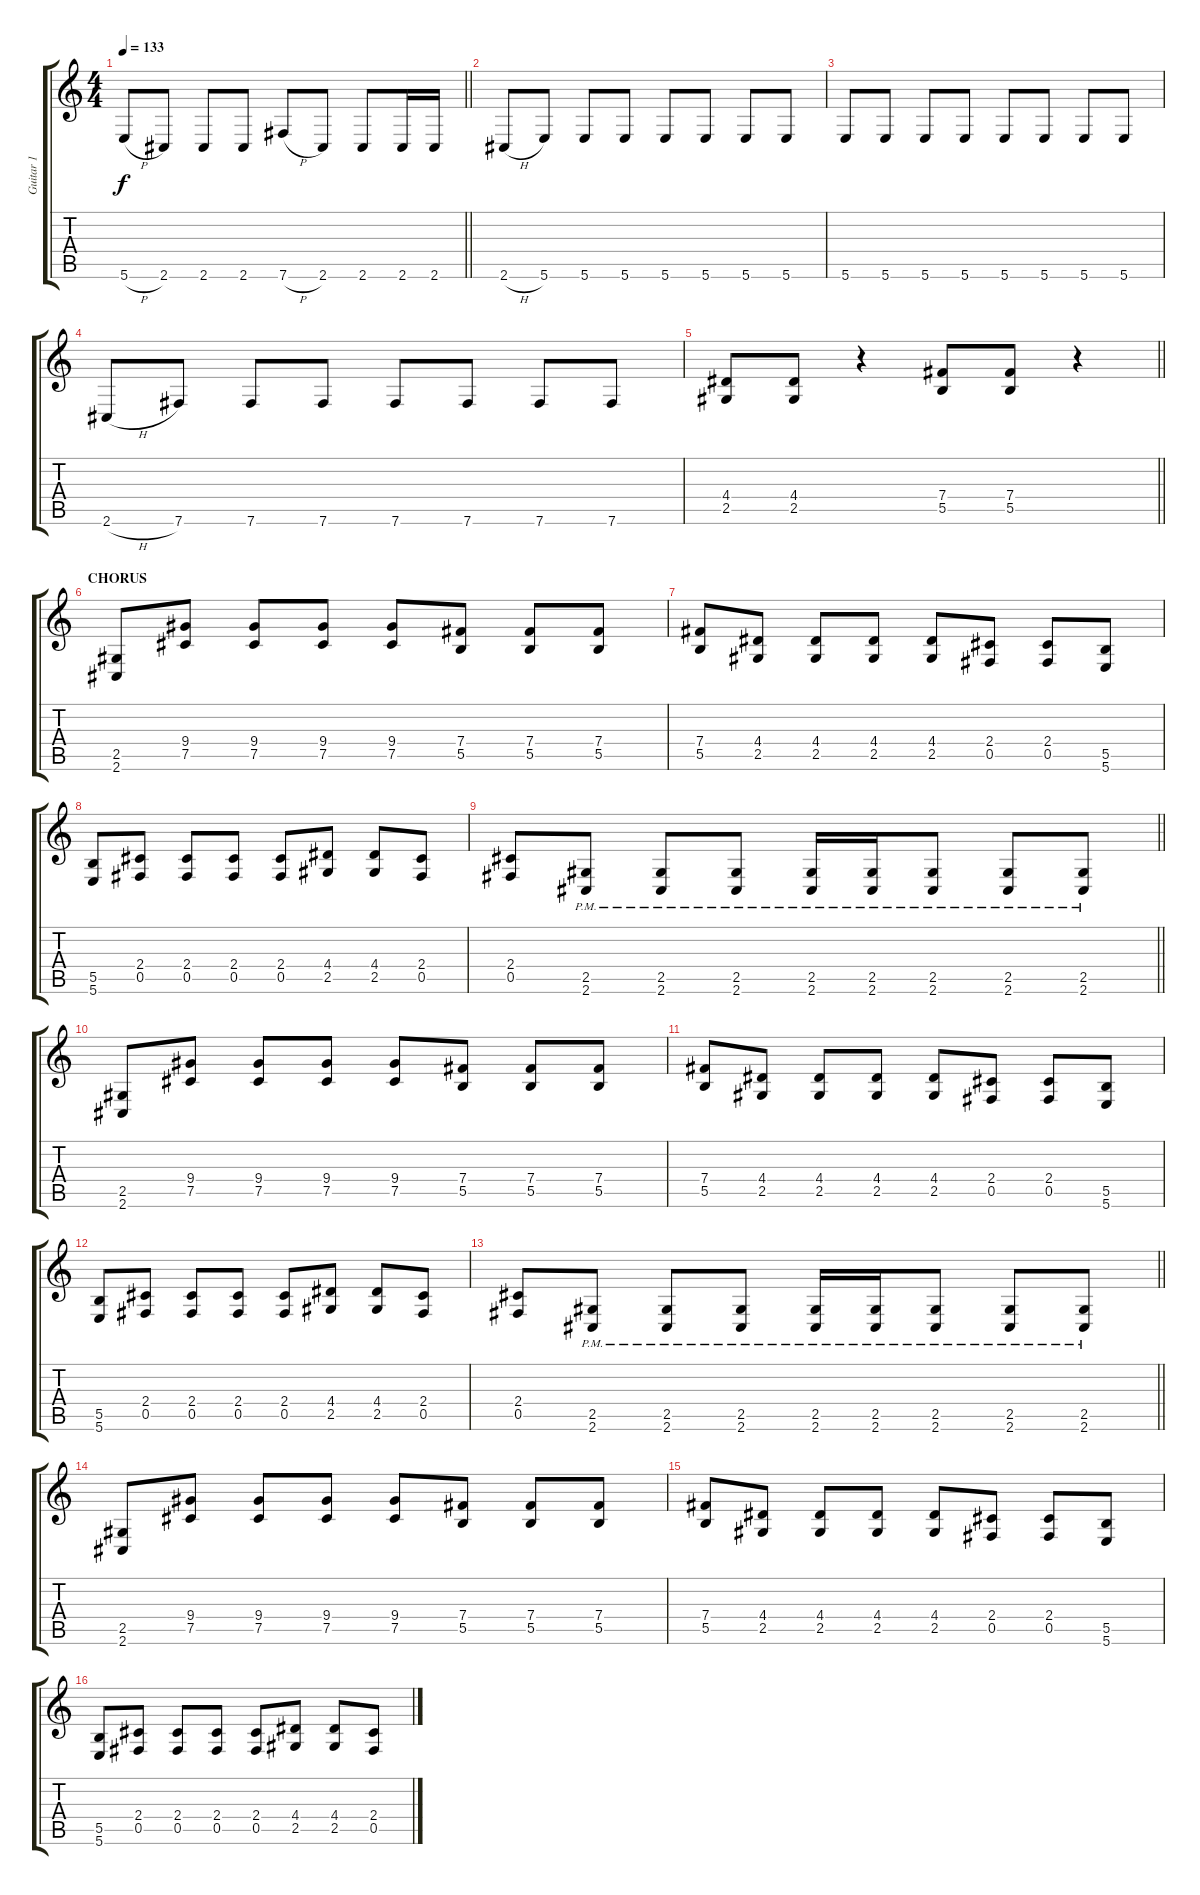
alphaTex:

\track ("Guitar 1" "Guitar 1") {instrument distortionguitar}
\staff {score tabs}
\tuning (Db4 Ab3 E3 B2 Gb2 B1) {hide}
\ts (4 4)
\tempo 133
\clef g2
\barLineRight lightlight
\ks c
5.6{h}.8{dy f} 2.6.8 2.6.8 2.6.8 7.6{h}.8 2.6.8 2.6.8 2.6.16 2.6.16 |
2.6{h}.8 5.6.8 5.6.8 5.6.8 5.6.8 5.6.8 5.6.8 5.6.8 |
5.6.8 5.6.8 5.6.8 5.6.8 5.6.8 5.6.8 5.6.8 5.6.8 |
2.6{h}.8 7.6.8 7.6.8 7.6.8 7.6.8 7.6.8 7.6.8 7.6.8 |
\barLineRight lightlight
(4.4 2.5).8 (4.4 2.5).8 r.4 (7.4 5.5).8 (7.4 5.5).8 r.4 |
\section ("" "CHORUS")
(2.5 2.6).8 (9.4 7.5).8 (9.4 7.5).8 (9.4 7.5).8 (9.4 7.5).8 (7.4 5.5).8 (7.4 5.5).8 (7.4 5.5).8 |
(7.4 5.5).8 (4.4 2.5).8 (4.4 2.5).8 (4.4 2.5).8 (4.4 2.5).8 (2.4 0.5).8 (2.4 0.5).8 (5.5 5.6).8 |
(5.5 5.6).8 (2.4 0.5).8 (2.4 0.5).8 (2.4 0.5).8 (2.4 0.5).8 (4.4 2.5).8 (4.4 2.5).8 (2.4 0.5).8 |
\barLineRight lightlight
(2.4 0.5).8 (2.5{pm} 2.6{pm}).8 (2.5{pm} 2.6{pm}).8 (2.5{pm} 2.6{pm}).8 (2.5{pm} 2.6{pm}).16 (2.5{pm} 2.6{pm}).16 (2.5{pm} 2.6{pm}).8 (2.5{pm} 2.6{pm}).8 (2.5{pm} 2.6{pm}).8 |
(2.5 2.6).8 (9.4 7.5).8 (9.4 7.5).8 (9.4 7.5).8 (9.4 7.5).8 (7.4 5.5).8 (7.4 5.5).8 (7.4 5.5).8 |
(7.4 5.5).8 (4.4 2.5).8 (4.4 2.5).8 (4.4 2.5).8 (4.4 2.5).8 (2.4 0.5).8 (2.4 0.5).8 (5.5 5.6).8 |
(5.5 5.6).8 (2.4 0.5).8 (2.4 0.5).8 (2.4 0.5).8 (2.4 0.5).8 (4.4 2.5).8 (4.4 2.5).8 (2.4 0.5).8 |
\barLineRight lightlight
(2.4 0.5).8 (2.5{pm} 2.6{pm}).8 (2.5{pm} 2.6{pm}).8 (2.5{pm} 2.6{pm}).8 (2.5{pm} 2.6{pm}).16 (2.5{pm} 2.6{pm}).16 (2.5{pm} 2.6{pm}).8 (2.5{pm} 2.6{pm}).8 (2.5{pm} 2.6{pm}).8 |
(2.5 2.6).8 (9.4 7.5).8 (9.4 7.5).8 (9.4 7.5).8 (9.4 7.5).8 (7.4 5.5).8 (7.4 5.5).8 (7.4 5.5).8 |
(7.4 5.5).8 (4.4 2.5).8 (4.4 2.5).8 (4.4 2.5).8 (4.4 2.5).8 (2.4 0.5).8 (2.4 0.5).8 (5.5 5.6).8 |
(5.5 5.6).8 (2.4 0.5).8 (2.4 0.5).8 (2.4 0.5).8 (2.4 0.5).8 (4.4 2.5).8 (4.4 2.5).8 (2.4 0.5).8
